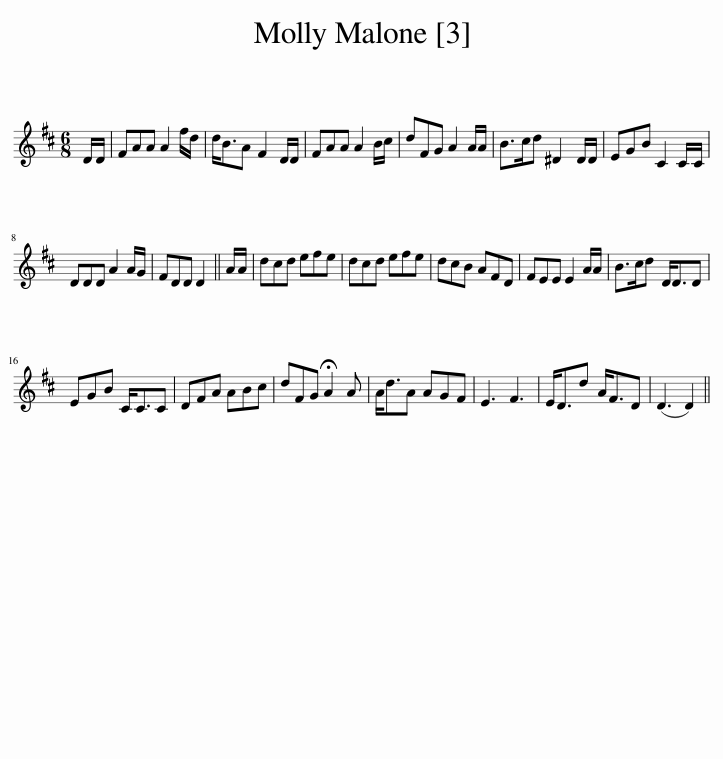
X:1
L:1/8
M:6/8
I:linebreak $
K:D
V:1 treble
V:1
 D/D/ | FAA A2 f/d/ | d<BA F2 D/D/ | FAA A2 B/c/ | dFG A2 A/A/ | %5
 B>cd ^D2 D/D/ | EGB C2 C/C/ |$ DDD A2 A/G/ | FDD D2 || A/A/ | %10
 dcd efe | dcd efe | dcB AFD | FEE E2 A/A/ | B>cd D<DD |$ %15
 EGB C<CC | DFA ABc | dFG !fermata!A2 A | A<dA AGF | E3 F3 | %20
 E<Dd A<FD | (D3 D2) || %22
